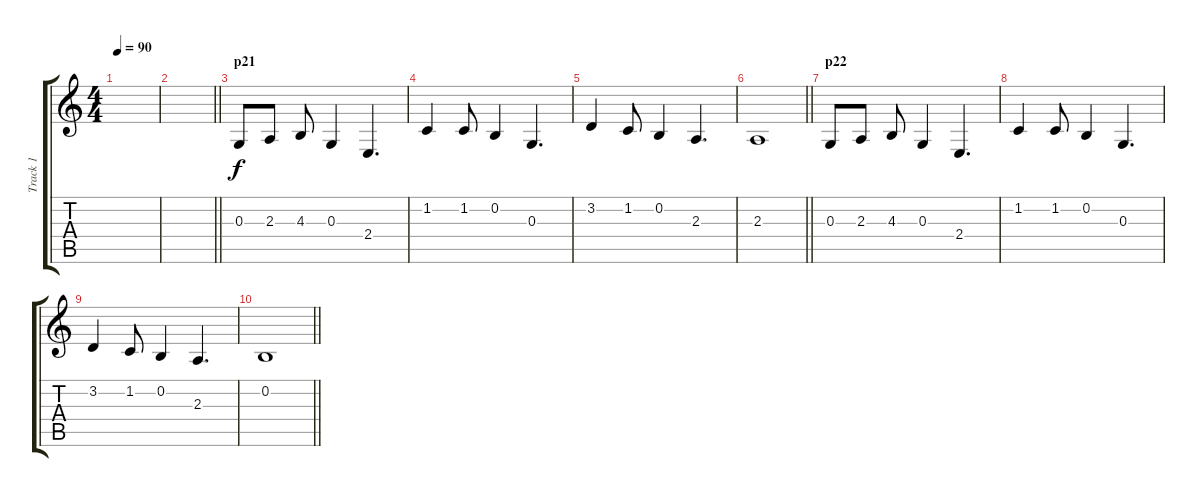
\track ("Track 1" "Track 1") {instrument brightacousticpiano}
\staff {score tabs}
\tuning (E4 B3 G3 D3 A2 E2) {hide}
\ts (4 4)
\tempo 90
\clef g2
\ks c
|
\barLineRight lightlight
|
\section ("" "p21")
0.3.8 2.3.8 4.3.8 0.3.4 2.4.4{d} |
1.2.4 1.2.8 0.2.4 0.3.4{d} |
3.2.4 1.2.8 0.2.4 2.3.4{d} |
\barLineRight lightlight
2.3.1 |
\section ("" "p22")
0.3.8 2.3.8 4.3.8 0.3.4 2.4.4{d} |
1.2.4 1.2.8 0.2.4 0.3.4{d} |
3.2.4 1.2.8 0.2.4 2.3.4{d} |
\barLineRight lightlight
0.2.1
